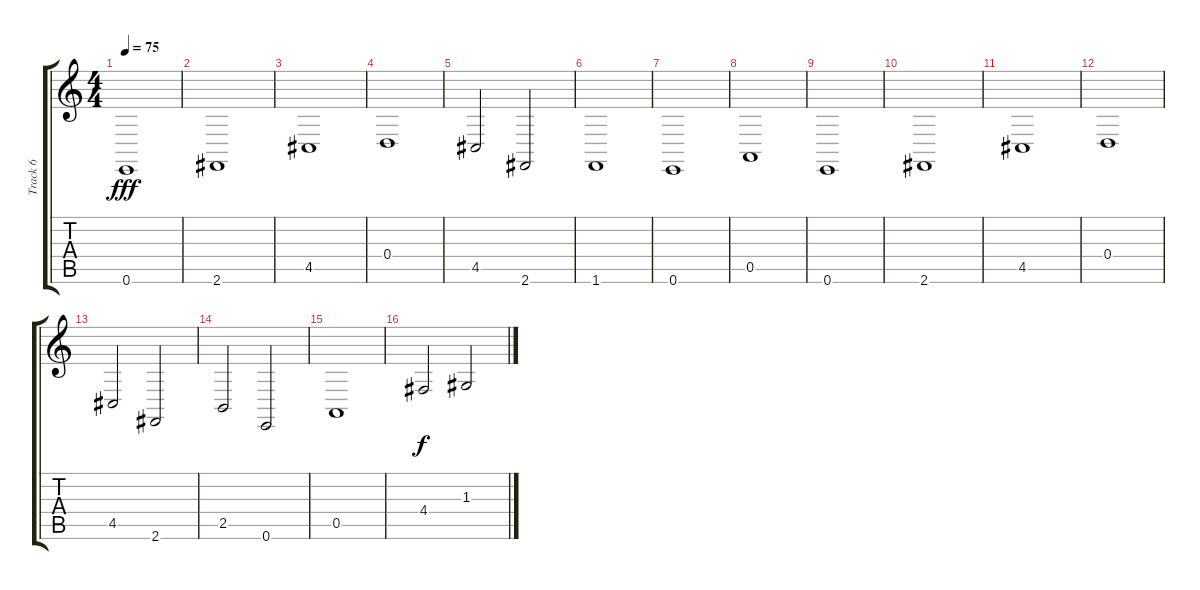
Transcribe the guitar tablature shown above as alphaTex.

\track ("Track 6" "Track 6") {instrument fx8scifi}
\staff {score tabs}
\tuning (E4 B3 G3 D3 A2 E2) {hide}
\ts (4 4)
\tempo 75
\clef g2
\ks c
0.6.1{dy fff} |
2.6.1 |
4.5.1 |
0.4.1 |
4.5.2 2.6.2 |
1.6.1 |
0.6.1 |
0.5.1 |
0.6.1 |
2.6.1 |
4.5.1 |
0.4.1 |
4.5.2 2.6.2 |
2.5.2 0.6.2 |
0.5.1 |
4.4.2{dy f} 1.3.2
